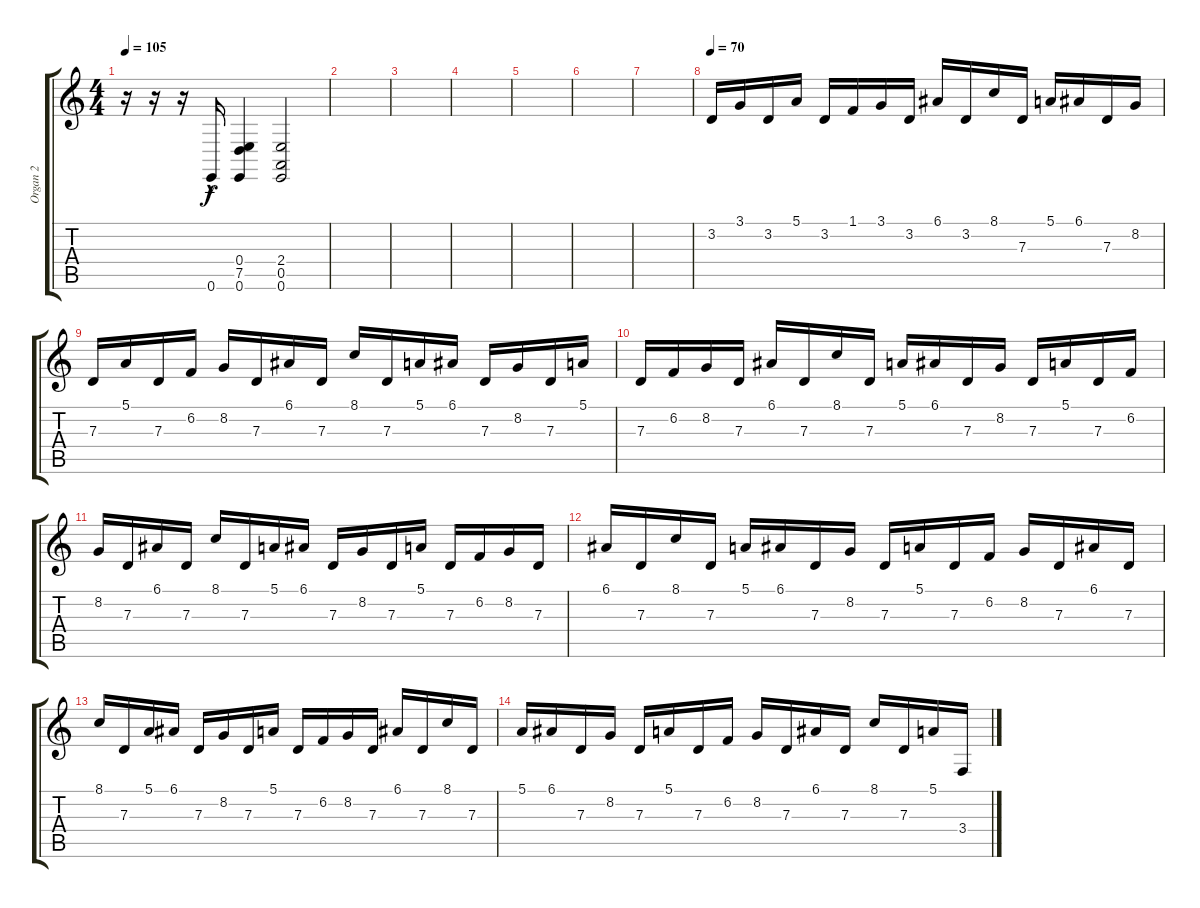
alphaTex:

\track ("Organ 2" "Organ 2") {instrument cello}
\staff {score tabs}
\tuning (E4 B3 G3 D3 A2 E2) {hide}
\ts (4 4)
\tempo 105
\clef g2
\ks c
r.16{dy f} r.16 r.16 0.6{hac}.16 (0.4 7.5 0.6).4 (2.4 0.5 0.6).2 |
|
|
|
|
|
|
\tempo 70
3.2.16 3.1.16 3.2.16 5.1.16 3.2.16 1.1.16 3.1.16 3.2.16 6.1.16 3.2.16 8.1.16 7.3.16 5.1.16 6.1.16 7.3.16 8.2.16 |
7.3.16 5.1.16 7.3.16 6.2.16 8.2.16 7.3.16 6.1.16 7.3.16 8.1.16 7.3.16 5.1.16 6.1.16 7.3.16 8.2.16 7.3.16 5.1.16 |
7.3.16 6.2.16 8.2.16 7.3.16 6.1.16 7.3.16 8.1.16 7.3.16 5.1.16 6.1.16 7.3.16 8.2.16 7.3.16 5.1.16 7.3.16 6.2.16 |
8.2.16 7.3.16 6.1.16 7.3.16 8.1.16 7.3.16 5.1.16 6.1.16 7.3.16 8.2.16 7.3.16 5.1.16 7.3.16 6.2.16 8.2.16 7.3.16 |
6.1.16 7.3.16 8.1.16 7.3.16 5.1.16 6.1.16 7.3.16 8.2.16 7.3.16 5.1.16 7.3.16 6.2.16 8.2.16 7.3.16 6.1.16 7.3.16 |
8.1.16 7.3.16 5.1.16 6.1.16 7.3.16 8.2.16 7.3.16 5.1.16 7.3.16 6.2.16 8.2.16 7.3.16 6.1.16 7.3.16 8.1.16 7.3.16 |
5.1.16 6.1.16 7.3.16 8.2.16 7.3.16 5.1.16 7.3.16 6.2.16 8.2.16 7.3.16 6.1.16 7.3.16 8.1.16 7.3.16 5.1.16 3.4.16
